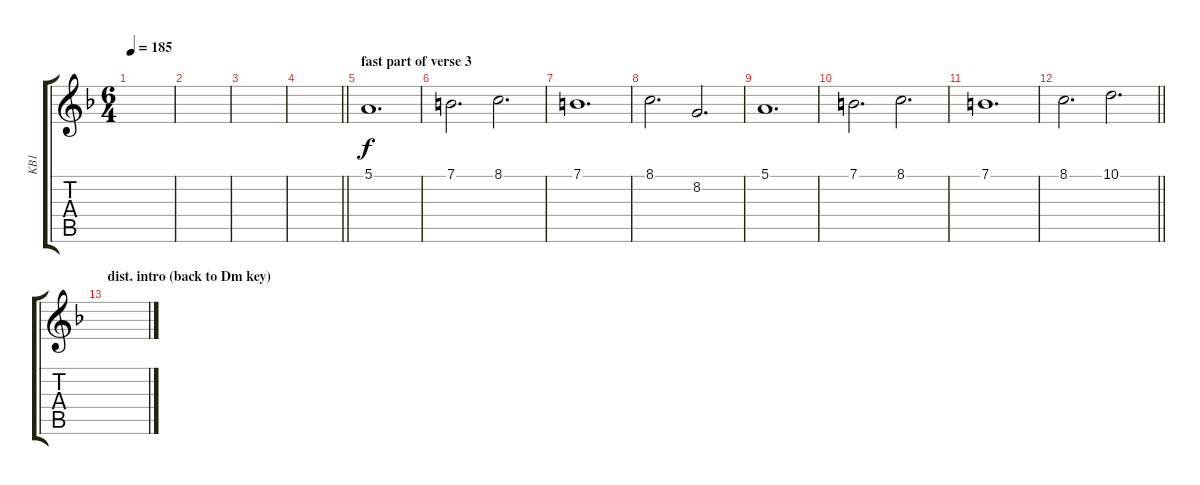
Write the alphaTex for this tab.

\track ("KB1" "KB1") {instrument cello}
\staff {score tabs}
\tuning (E4 B3 G3 D3 A2 E2) {hide}
\ts (6 4)
\tempo 185
\clef g2
\ks dminor
|
|
|
\barLineRight lightlight
|
\section ("" "fast part of verse 3")
5.1.1{d} |
7.1.2{d} 8.1.2{d} |
7.1.1{d} |
8.1.2{d} 8.2.2{d} |
5.1.1{d} |
7.1.2{d} 8.1.2{d} |
7.1.1{d} |
\barLineRight lightlight
8.1.2{d} 10.1.2{d} |
\section ("" "dist. intro (back to Dm key)")
